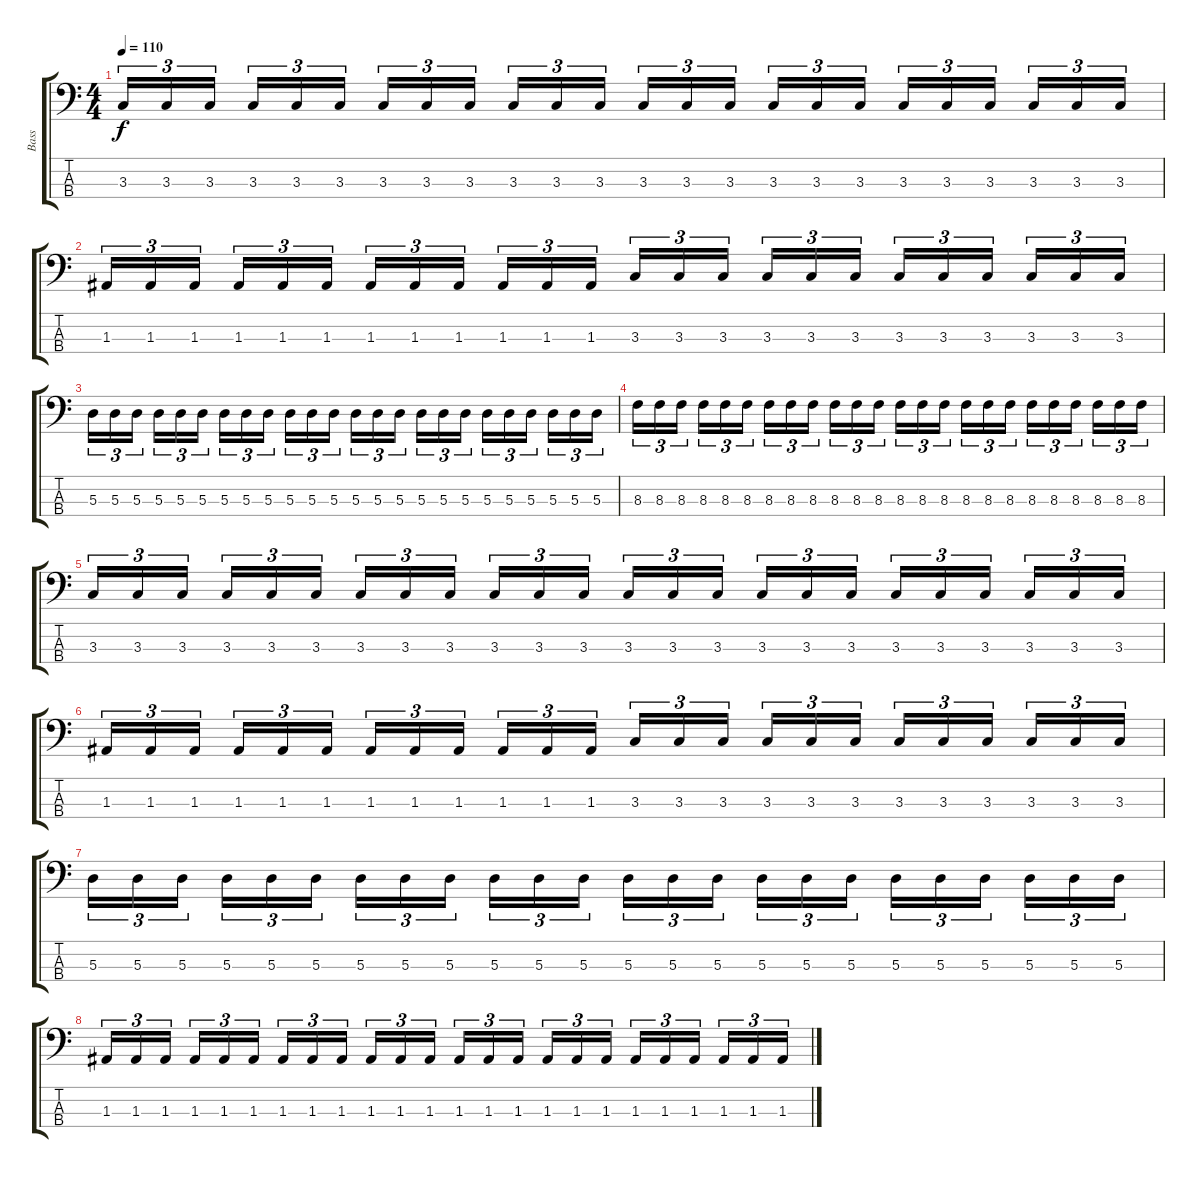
\track ("Bass" "Bass") {instrument electricbassfinger}
\staff {score tabs}
\tuning (G2 D2 A1 E1) {hide}
\ts (4 4)
\tempo 110
\clef f4
\ks c
3.3.16{tu (3 2) dy f} 3.3.16{tu (3 2)} 3.3.16{tu (3 2)} 3.3.16{tu (3 2)} 3.3.16{tu (3 2)} 3.3.16{tu (3 2)} 3.3.16{tu (3 2)} 3.3.16{tu (3 2)} 3.3.16{tu (3 2)} 3.3.16{tu (3 2)} 3.3.16{tu (3 2)} 3.3.16{tu (3 2)} 3.3.16{tu (3 2)} 3.3.16{tu (3 2)} 3.3.16{tu (3 2)} 3.3.16{tu (3 2)} 3.3.16{tu (3 2)} 3.3.16{tu (3 2)} 3.3.16{tu (3 2)} 3.3.16{tu (3 2)} 3.3.16{tu (3 2)} 3.3.16{tu (3 2)} 3.3.16{tu (3 2)} 3.3.16{tu (3 2)} |
1.3.16{tu (3 2)} 1.3.16{tu (3 2)} 1.3.16{tu (3 2)} 1.3.16{tu (3 2)} 1.3.16{tu (3 2)} 1.3.16{tu (3 2)} 1.3.16{tu (3 2)} 1.3.16{tu (3 2)} 1.3.16{tu (3 2)} 1.3.16{tu (3 2)} 1.3.16{tu (3 2)} 1.3.16{tu (3 2)} 3.3.16{tu (3 2)} 3.3.16{tu (3 2)} 3.3.16{tu (3 2)} 3.3.16{tu (3 2)} 3.3.16{tu (3 2)} 3.3.16{tu (3 2)} 3.3.16{tu (3 2)} 3.3.16{tu (3 2)} 3.3.16{tu (3 2)} 3.3.16{tu (3 2)} 3.3.16{tu (3 2)} 3.3.16{tu (3 2)} |
5.3.16{tu (3 2)} 5.3.16{tu (3 2)} 5.3.16{tu (3 2)} 5.3.16{tu (3 2)} 5.3.16{tu (3 2)} 5.3.16{tu (3 2)} 5.3.16{tu (3 2)} 5.3.16{tu (3 2)} 5.3.16{tu (3 2)} 5.3.16{tu (3 2)} 5.3.16{tu (3 2)} 5.3.16{tu (3 2)} 5.3.16{tu (3 2)} 5.3.16{tu (3 2)} 5.3.16{tu (3 2)} 5.3.16{tu (3 2)} 5.3.16{tu (3 2)} 5.3.16{tu (3 2)} 5.3.16{tu (3 2)} 5.3.16{tu (3 2)} 5.3.16{tu (3 2)} 5.3.16{tu (3 2)} 5.3.16{tu (3 2)} 5.3.16{tu (3 2)} |
8.3.16{tu (3 2)} 8.3.16{tu (3 2)} 8.3.16{tu (3 2)} 8.3.16{tu (3 2)} 8.3.16{tu (3 2)} 8.3.16{tu (3 2)} 8.3.16{tu (3 2)} 8.3.16{tu (3 2)} 8.3.16{tu (3 2)} 8.3.16{tu (3 2)} 8.3.16{tu (3 2)} 8.3.16{tu (3 2)} 8.3.16{tu (3 2)} 8.3.16{tu (3 2)} 8.3.16{tu (3 2)} 8.3.16{tu (3 2)} 8.3.16{tu (3 2)} 8.3.16{tu (3 2)} 8.3.16{tu (3 2)} 8.3.16{tu (3 2)} 8.3.16{tu (3 2)} 8.3.16{tu (3 2)} 8.3.16{tu (3 2)} 8.3.16{tu (3 2)} |
3.3.16{tu (3 2)} 3.3.16{tu (3 2)} 3.3.16{tu (3 2)} 3.3.16{tu (3 2)} 3.3.16{tu (3 2)} 3.3.16{tu (3 2)} 3.3.16{tu (3 2)} 3.3.16{tu (3 2)} 3.3.16{tu (3 2)} 3.3.16{tu (3 2)} 3.3.16{tu (3 2)} 3.3.16{tu (3 2)} 3.3.16{tu (3 2)} 3.3.16{tu (3 2)} 3.3.16{tu (3 2)} 3.3.16{tu (3 2)} 3.3.16{tu (3 2)} 3.3.16{tu (3 2)} 3.3.16{tu (3 2)} 3.3.16{tu (3 2)} 3.3.16{tu (3 2)} 3.3.16{tu (3 2)} 3.3.16{tu (3 2)} 3.3.16{tu (3 2)} |
1.3.16{tu (3 2)} 1.3.16{tu (3 2)} 1.3.16{tu (3 2)} 1.3.16{tu (3 2)} 1.3.16{tu (3 2)} 1.3.16{tu (3 2)} 1.3.16{tu (3 2)} 1.3.16{tu (3 2)} 1.3.16{tu (3 2)} 1.3.16{tu (3 2)} 1.3.16{tu (3 2)} 1.3.16{tu (3 2)} 3.3.16{tu (3 2)} 3.3.16{tu (3 2)} 3.3.16{tu (3 2)} 3.3.16{tu (3 2)} 3.3.16{tu (3 2)} 3.3.16{tu (3 2)} 3.3.16{tu (3 2)} 3.3.16{tu (3 2)} 3.3.16{tu (3 2)} 3.3.16{tu (3 2)} 3.3.16{tu (3 2)} 3.3.16{tu (3 2)} |
5.3.16{tu (3 2)} 5.3.16{tu (3 2)} 5.3.16{tu (3 2)} 5.3.16{tu (3 2)} 5.3.16{tu (3 2)} 5.3.16{tu (3 2)} 5.3.16{tu (3 2)} 5.3.16{tu (3 2)} 5.3.16{tu (3 2)} 5.3.16{tu (3 2)} 5.3.16{tu (3 2)} 5.3.16{tu (3 2)} 5.3.16{tu (3 2)} 5.3.16{tu (3 2)} 5.3.16{tu (3 2)} 5.3.16{tu (3 2)} 5.3.16{tu (3 2)} 5.3.16{tu (3 2)} 5.3.16{tu (3 2)} 5.3.16{tu (3 2)} 5.3.16{tu (3 2)} 5.3.16{tu (3 2)} 5.3.16{tu (3 2)} 5.3.16{tu (3 2)} |
1.3.16{tu (3 2)} 1.3.16{tu (3 2)} 1.3.16{tu (3 2)} 1.3.16{tu (3 2)} 1.3.16{tu (3 2)} 1.3.16{tu (3 2)} 1.3.16{tu (3 2)} 1.3.16{tu (3 2)} 1.3.16{tu (3 2)} 1.3.16{tu (3 2)} 1.3.16{tu (3 2)} 1.3.16{tu (3 2)} 1.3.16{tu (3 2)} 1.3.16{tu (3 2)} 1.3.16{tu (3 2)} 1.3.16{tu (3 2)} 1.3.16{tu (3 2)} 1.3.16{tu (3 2)} 1.3.16{tu (3 2)} 1.3.16{tu (3 2)} 1.3.16{tu (3 2)} 1.3.16{tu (3 2)} 1.3.16{tu (3 2)} 1.3.16{tu (3 2)}
